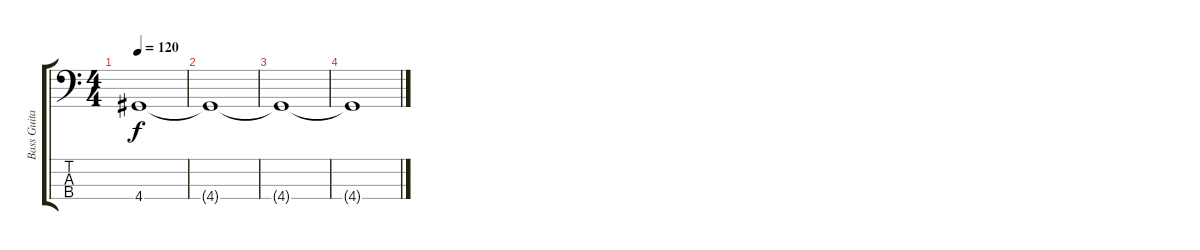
\track ("Bass Guitar" "Bass Guita") {instrument electricbassfinger}
\staff {score tabs}
\tuning (G2 D2 A1 E1) {hide}
\ts (4 4)
\tempo 120
\clef f4
\ks c
4.4.1{dy f volume 0} |
4.4{t}.1 |
4.4{t}.1 |
4.4{t}.1
